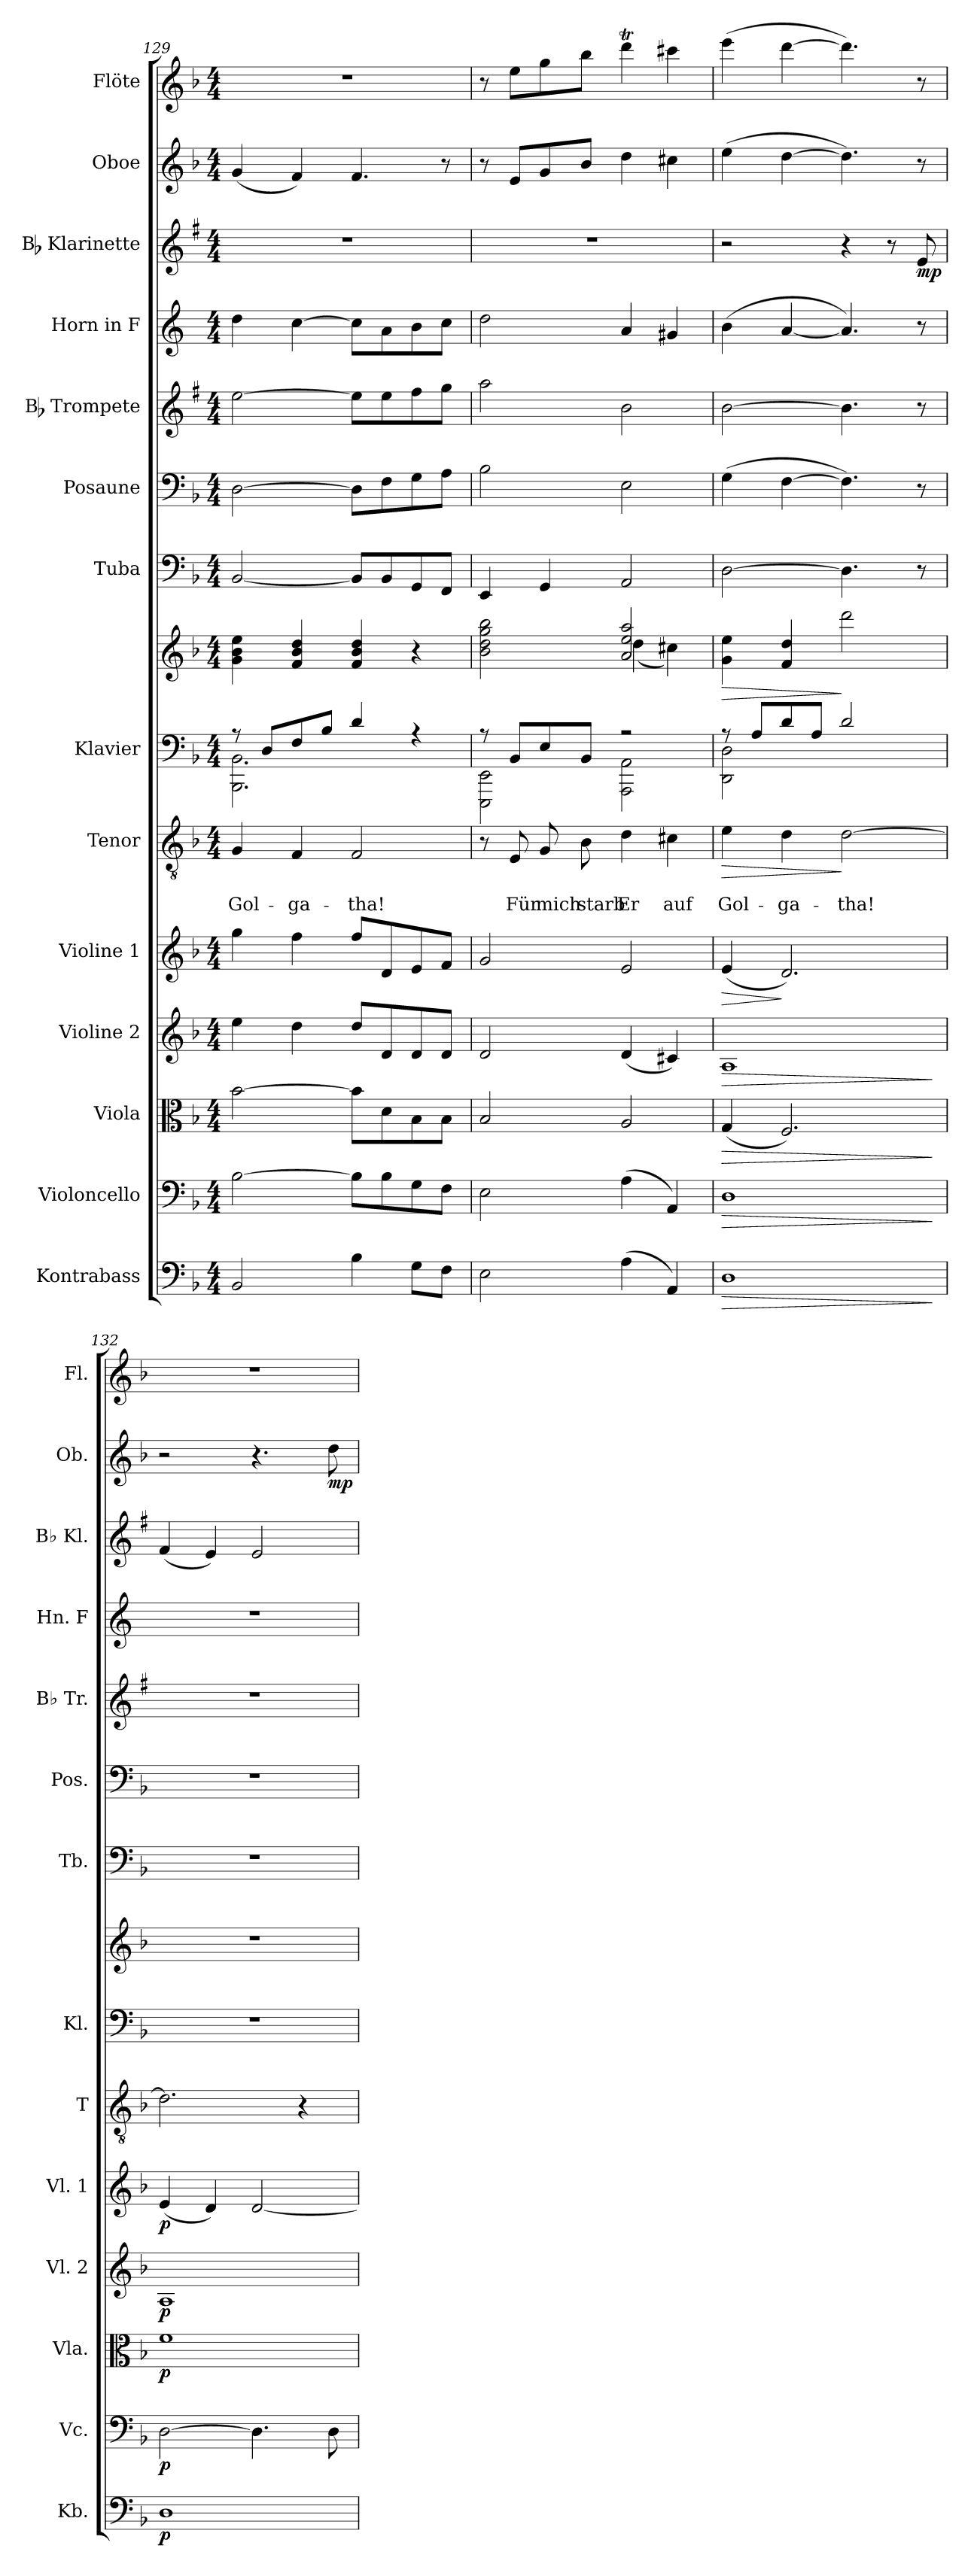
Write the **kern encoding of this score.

**kern	**dynam	**kern	**dynam	**kern	**dynam	**kern	**dynam	**kern	**dynam	**kern	**text	**text	**dynam	**kern	**kern	**dynam	**kern	**kern	**kern	**kern	**kern	**dynam	**kern	**dynam	**kern
*part14	*part14	*part13	*part13	*part12	*part12	*part11	*part11	*part10	*part10	*part9	*part9	*part9	*part9	*part8	*part8	*part8	*part7	*part6	*part5	*part4	*part3	*part3	*part2	*part2	*part1
*staff15	*staff15	*staff14	*staff14	*staff13	*staff13	*staff12	*staff12	*staff11	*staff11	*staff10	*staff10	*staff10	*staff10	*staff9	*staff8	*staff8/9	*staff7	*staff6	*staff5	*staff4	*staff3	*staff3	*staff2	*staff2	*staff1
*I"Kontrabass	*	*I"Violoncello	*	*I"Viola	*	*I"Violine 2	*	*I"Violine 1	*	*I"Tenor	*	*	*	*I"Klavier	*	*	*I"Tuba	*I"Posaune	*I"Bb Trompete	*I"Horn in F	*I"Bb Klarinette	*	*I"Oboe	*	*I"Flöte
*I'Kb.	*	*I'Vc.	*	*I'Vla.	*	*I'Vl. 2	*	*I'Vl. 1	*	*I'T	*	*	*	*I'Kl.	*	*	*I'Tb.	*I'Pos.	*I'Bb Tr.	*I'Hn. F	*I'Bb Kl.	*	*I'Ob.	*	*I'Fl.
!!LO:PB:g=z
*clefF4	*	*clefF4	*	*clefC3	*	*clefG2	*	*clefG2	*	*clefGv2	*	*	*	*clefF4	*clefG2	*	*clefF4	*clefF4	*clefG2	*clefG2	*clefG2	*	*clefG2	*	*clefG2
*ITrd7c12	*	*	*	*	*	*	*	*	*	*	*	*	*	*	*	*	*	*	*ITrd1c2	*ITrd4c7	*ITrd1c2	*	*	*	*
*k[b-]	*	*k[b-]	*	*k[b-]	*	*k[b-]	*	*k[b-]	*	*k[b-]	*	*	*	*k[b-]	*k[b-]	*	*k[b-]	*k[b-]	*k[b-]	*k[b-]	*k[b-]	*	*k[b-]	*	*k[b-]
*d:	*	*d:	*	*d:	*	*d:	*	*d:	*	*d:	*	*	*	*d:	*d:	*	*d:	*d:	*d:	*d:	*d:	*	*d:	*	*d:
*M4/4	*	*M4/4	*	*M4/4	*	*M4/4	*	*M4/4	*	*M4/4	*	*	*	*M4/4	*M4/4	*	*M4/4	*M4/4	*M4/4	*M4/4	*M4/4	*	*M4/4	*	*M4/4
=129	=129	=129	=129	=129	=129	=129	=129	=129	=129	=129	=129	=129	=129	=129	=129	=129	=129	=129	=129	=129	=129	=129	=129	=129	=129
!	!	!	!	!	!	!	!	!	!	!	!	!LO:LY:b	!	!	!	!	!	!	!	!	!	!	!	!	!
*	*	*	*	*	*	*	*	*	*	*	*	*	*	*^	*	*	*	*	*	*	*	*	*	*	*
2BBB-/	.	[2B-\	.	[2b-\	.	4ee\	.	4gg\	.	4G/	.	Gol-	.	8rA	2.BBB-\ 2.BB-\	4g\ 4b-\ 4ee\	.	[2BB-/	[2D\	[2dd\	4g\	1r	.	(<4g/	.	1r
.	.	.	.	.	.	.	.	.	.	.	.	.	.	8D/L	.	.	.	.	.	.	.	.	.	.	.	.
!	!	!	!	!	!	!	!	!	!	!	!	!LO:LY:b	!	!	!	!	!	!	!	!	!	!	!	!	!	!
.	.	.	.	.	.	4dd\	.	4ff\	.	4F/	.	-ga-	.	8F/	.	4f/ 4b-/ 4dd/	.	.	.	.	[4f\	.	.	4f/)	.	.
.	.	.	.	.	.	.	.	.	.	.	.	.	.	8B-/J	.	.	.	.	.	.	.	.	.	.	.	.
!	!	!	!	!	!	!	!	!	!	!	!	!LO:LY:b	!	!	!	!	!	!	!	!	!	!	!	!	!	!
4BB-\	.	8B-\L]	.	8b-\L]	.	8dd/L	.	8ff/L	.	2F/	.	-tha!	.	4d/	.	4f/ 4b-/ 4dd/	.	8BB-/L]	8D\L]	8dd\L]	8f\L]	.	.	4.f/	.	.
.	.	8B-\	.	8d\	.	8d/	.	8d/	.	.	.	.	.	.	.	.	.	8BB-/	8F\	8dd\	8d\	.	.	.	.	.
8GG\L	.	8G\	.	8B-\	.	8d/	.	8e/	.	.	.	.	.	4rA	4ryy	4r	.	8GG/	8G\	8ee\	8e\	.	.	.	.	.
8FF\J	.	8F\J	.	8B-\J	.	8d/J	.	8f/J	.	.	.	.	.	.	.	.	.	8FF/J	8A\J	8ff\J	8f\J	.	.	8r	.	.
=130	=130	=130	=130	=130	=130	=130	=130	=130	=130	=130	=130	=130	=130	=130	=130	=130	=130	=130	=130	=130	=130	=130	=130	=130	=130	=130
*	*	*	*	*	*	*	*	*	*	*	*	*	*	*	*	*^	*	*	*	*	*	*	*	*	*	*
2EE\	.	2E\	.	2B-/	.	2d/	.	2g/	.	8r	.	.	.	8rA	2EEE\ 2EE\	2ryy	2b-\ 2dd\ 2gg\ 2bb-\	.	4EE/	2B-\	2gg\	2g\	1r	.	8r	.	8r
!	!	!	!	!	!	!	!	!	!	!	!	!LO:LY:b	!	!	!	!	!	!	!	!	!	!	!	!	!	!	!
.	.	.	.	.	.	.	.	.	.	8E/	.	Für	.	8BB-/L	.	.	.	.	.	.	.	.	.	.	8e/L	.	8ee\L
!	!	!	!	!	!	!	!	!	!	!	!	!LO:LY:b	!	!	!	!	!	!	!	!	!	!	!	!	!	!	!
.	.	.	.	.	.	.	.	.	.	8G/	.	mich	.	8E/	.	.	.	.	4GG/	.	.	.	.	.	8g/	.	8gg\
!	!	!	!	!	!	!	!	!	!	!	!	!LO:LY:b	!	!	!	!	!	!	!	!	!	!	!	!	!	!	!
.	.	.	.	.	.	.	.	.	.	8B-\	.	starb	.	8BB-/J	.	.	.	.	.	.	.	.	.	.	8b-/J	.	8bb-\J
!	!	!	!	!	!	!	!	!	!	!	!	!LO:LY:b	!	!	!	!	!	!	!	!	!	!	!	!	!	!	!
(>4AA\	.	(>4A\	.	2A/	.	(<4d/	.	2e/	.	4d\	.	Er	.	2rA	2AAA\ 2AA\	2a/ 2ee/ 2aa/	(<4dd\	.	2AA/	2E\	2a\	4d/	.	.	4dd\	.	4dddT\
!	!	!	!	!	!	!	!	!	!	!	!	!LO:LY:b	!	!	!	!	!	!	!	!	!	!	!	!	!	!	!
4AAA/)	.	4AA/)	.	.	.	4c#X/)	.	.	.	4c#X\	.	auf	.	.	.	.	4cc#X\)	.	.	.	.	4c#X/	.	.	4cc#X\	.	4ccc#X\
=131	=131	=131	=131	=131	=131	=131	=131	=131	=131	=131	=131	=131	=131	=131	=131	=131	=131	=131	=131	=131	=131	=131	=131	=131	=131	=131	=131
!	!LO:HP:b	!	!LO:HP:b	!	!LO:HP:b	!	!LO:HP:b	!	!LO:HP:b	!	!	!LO:LY:b	!LO:HP:b	!	!	!	!	!LO:HP:b	!	!	!	!	!	!	!	!	!
*	*	*	*	*	*	*	*	*	*	*	*	*	*	*	*	*v	*v	*	*	*	*	*	*	*	*	*	*
1DD	>	1D	>	(<4G/	>	1A	>	(<4e/	>	4e\	.	Gol-	>	8rA	2DD\ 2D\	4g\ 4ee\	>	[2D\	(>4G\	[2a\	(>4e\	2r	.	(>4ee\	.	(>4eee\
.	.	.	.	.	.	.	.	.	.	.	.	.	.	8A/L	.	.	.	.	.	.	.	.	.	.	.	.
!	!	!	!	!	!	!	!	!	!	!	!	!LO:LY:b	!	!	!	!	!	!	!	!	!	!	!	!	!	!
.	.	.	.	2.F/)	.	.	.	2.d/)	]	4d\	.	-ga-	.	8d/	.	4f/ 4dd/	.	.	[4F\	.	[4d/	.	.	[4dd\	.	[4ddd\
.	.	.	.	.	.	.	.	.	.	.	.	.	.	8A/J	.	.	.	.	.	.	.	.	.	.	.	.
!	!	!	!	!	!	!	!	!	!	!	!	!LO:LY:b	!	!	!	!	!	!	!	!	!	!	!	!	!	!
.	.	.	.	.	.	.	.	.	.	[2d\	.	-tha!	]	2d/	2ryy	2ddd\	]	4.D\]	4.F\])	4.a\]	4.d/])	4r	.	4.dd\])	.	4.ddd\])
.	.	.	.	.	.	.	.	.	.	.	.	.	.	.	.	.	.	.	.	.	.	8r	.	.	.	.
!	!	!	!	!	!	!	!	!	!	!	!	!	!	!	!	!	!	!	!	!	!	!	!LO:DY:b	!	!	!
.	.	.	.	.	.	.	.	.	.	.	.	.	.	.	.	.	.	8r	8r	8r	8r	8d/	mp	8r	.	8r
*	*	*	*	*	*	*	*	*	*	*	*	*	*	*v	*v	*	*	*	*	*	*	*	*	*	*	*
.	]	.	]	.	]	.	]	.	.	.	.	.	.	.	.	.	.	.	.	.	.	.	.	.	.
=132	=132	=132	=132	=132	=132	=132	=132	=132	=132	=132	=132	=132	=132	=132	=132	=132	=132	=132	=132	=132	=132	=132	=132	=132	=132
!	!LO:DY:b	!	!LO:DY:b	!	!LO:DY:b	!	!LO:DY:b	!	!LO:DY:b	!	!	!	!	!	!	!	!	!	!	!	!	!	!	!	!
1DD	p	[2D\	p	1f	p	1A	p	(<4e/	p	2.d\]	.	.	.	1r	1r	.	1r	1r	1r	1r	(<4e/	.	2r	.	1r
.	.	.	.	.	.	.	.	4d/)	.	.	.	.	.	.	.	.	.	.	.	.	4d/)	.	.	.	.
.	.	4.D\]	.	.	.	.	.	[2d/	.	.	.	.	.	.	.	.	.	.	.	.	2d/	.	4.r	.	.
.	.	.	.	.	.	.	.	.	.	4r	.	.	.	.	.	.	.	.	.	.	.	.	.	.	.
!	!	!	!	!	!	!	!	!	!	!	!	!	!	!	!	!	!	!	!	!	!	!	!	!LO:DY:b	!
.	.	8D\	.	.	.	.	.	.	.	.	.	.	.	.	.	.	.	.	.	.	.	.	8dd\	mp	.
=	=	=	=	=	=	=	=	=	=	=	=	=	=	=	=	=	=	=	=	=	=	=	=	=	=
*-	*-	*-	*-	*-	*-	*-	*-	*-	*-	*-	*-	*-	*-	*-	*-	*-	*-	*-	*-	*-	*-	*-	*-	*-	*-
